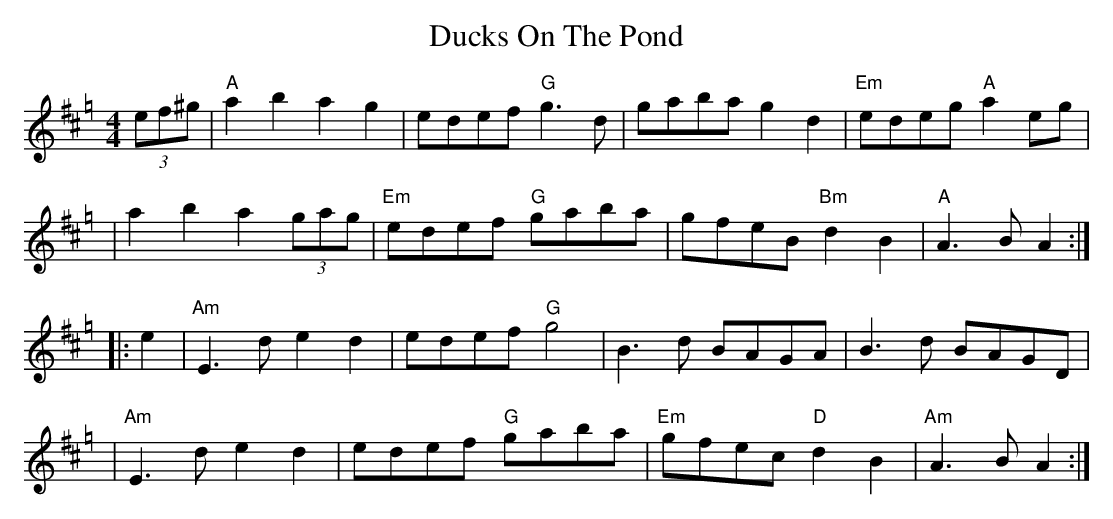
X:1
T:Ducks On The Pond
M:4/4
L:1/8
K:Amix=g
(3ef^g \
| "A"a2 b2 a2 g2 | edef "G"g3d | gaba g2 d2 | "Em"edeg "A"a2 eg |
| a2 b2 a2 (3gag | "Em"edef "G"gaba | gfeB "Bm"d2B2 | "A"A3B A2 :|
|: e2 \
| "Am"E3d e2d2 | edef "G"g4 | B3d BAGA | B3d BAGD |
| "Am"E3d e2d2 | edef "G"gaba | "Em"gfec "D"d2B2 | "Am"A3B A2 :|
